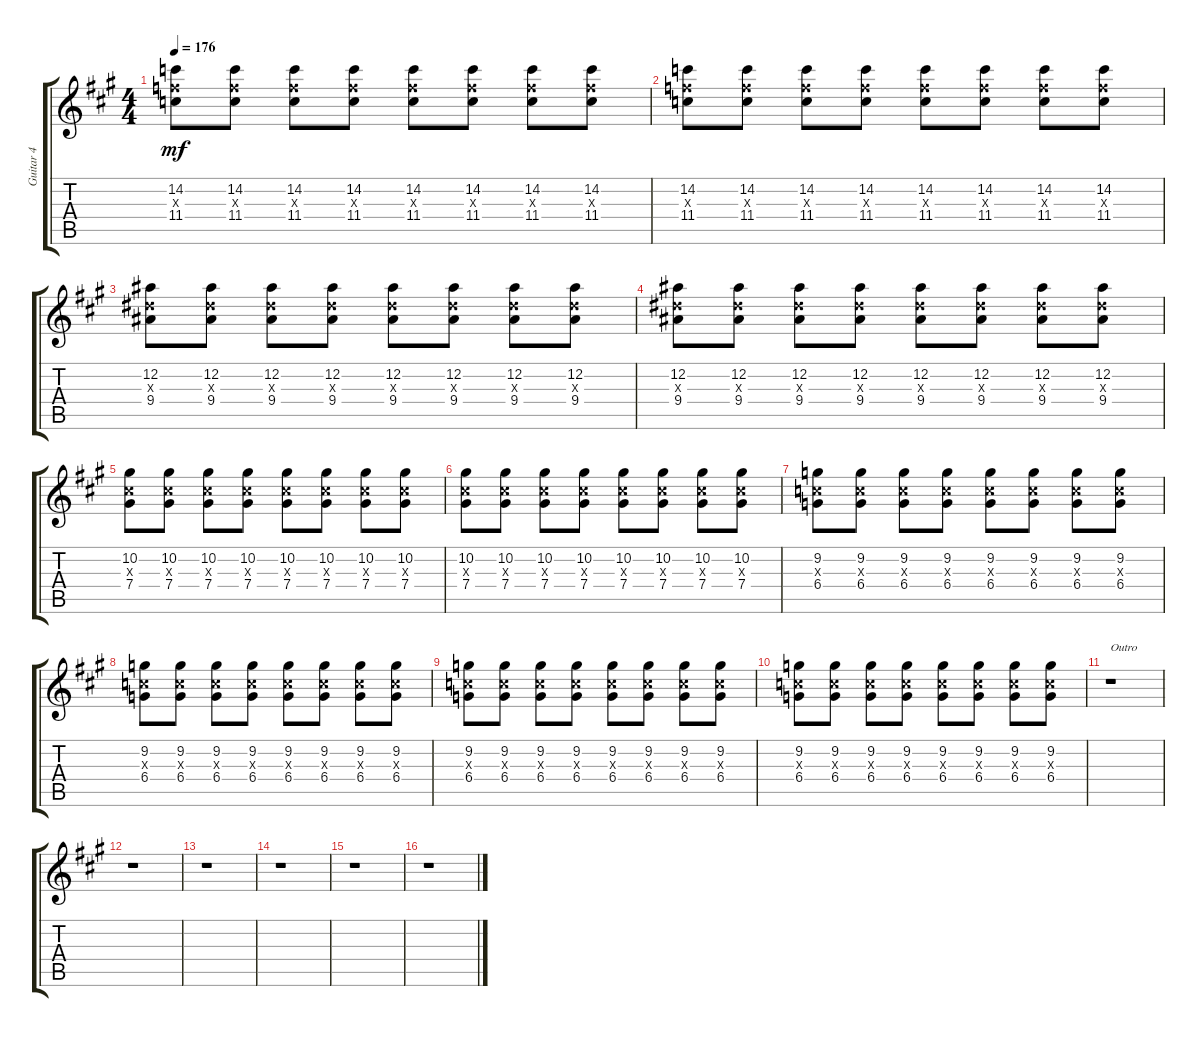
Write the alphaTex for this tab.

\track ("Guitar 4" "Guitar 4") {instrument distortionguitar}
\staff {score tabs}
\tuning (Eb4 Bb3 Gb3 Db3 Ab2 Db2) {hide}
\ts (4 4)
\tempo 176
\clef g2
\ks a
(14.2 11.3{x} 11.4).8{dy mf} (14.2 11.3{x} 11.4).8 (14.2 11.3{x} 11.4).8 (14.2 11.3{x} 11.4).8 (14.2 11.3{x} 11.4).8 (14.2 11.3{x} 11.4).8 (14.2 11.3{x} 11.4).8 (14.2 11.3{x} 11.4).8 |
(14.2 11.3{x} 11.4).8 (14.2 11.3{x} 11.4).8 (14.2 11.3{x} 11.4).8 (14.2 11.3{x} 11.4).8 (14.2 11.3{x} 11.4).8 (14.2 11.3{x} 11.4).8 (14.2 11.3{x} 11.4).8 (14.2 11.3{x} 11.4).8 |
(12.2 9.3{x} 9.4).8 (12.2 9.3{x} 9.4).8 (12.2 9.3{x} 9.4).8 (12.2 9.3{x} 9.4).8 (12.2 9.3{x} 9.4).8 (12.2 9.3{x} 9.4).8 (12.2 9.3{x} 9.4).8 (12.2 9.3{x} 9.4).8 |
(12.2 9.3{x} 9.4).8 (12.2 9.3{x} 9.4).8 (12.2 9.3{x} 9.4).8 (12.2 9.3{x} 9.4).8 (12.2 9.3{x} 9.4).8 (12.2 9.3{x} 9.4).8 (12.2 9.3{x} 9.4).8 (12.2 9.3{x} 9.4).8 |
(10.2 7.3{x} 7.4).8 (10.2 7.3{x} 7.4).8 (10.2 7.3{x} 7.4).8 (10.2 7.3{x} 7.4).8 (10.2 7.3{x} 7.4).8 (10.2 7.3{x} 7.4).8 (10.2 7.3{x} 7.4).8 (10.2 7.3{x} 7.4).8 |
(10.2 7.3{x} 7.4).8 (10.2 7.3{x} 7.4).8 (10.2 7.3{x} 7.4).8 (10.2 7.3{x} 7.4).8 (10.2 7.3{x} 7.4).8 (10.2 7.3{x} 7.4).8 (10.2 7.3{x} 7.4).8 (10.2 7.3{x} 7.4).8 |
(9.2 6.3{x} 6.4).8 (9.2 6.3{x} 6.4).8 (9.2 6.3{x} 6.4).8 (9.2 6.3{x} 6.4).8 (9.2 6.3{x} 6.4).8 (9.2 6.3{x} 6.4).8 (9.2 6.3{x} 6.4).8 (9.2 6.3{x} 6.4).8 |
(9.2 6.3{x} 6.4).8 (9.2 6.3{x} 6.4).8 (9.2 6.3{x} 6.4).8 (9.2 6.3{x} 6.4).8 (9.2 6.3{x} 6.4).8 (9.2 6.3{x} 6.4).8 (9.2 6.3{x} 6.4).8 (9.2 6.3{x} 6.4).8 |
(9.2 6.3{x} 6.4).8 (9.2 6.3{x} 6.4).8 (9.2 6.3{x} 6.4).8 (9.2 6.3{x} 6.4).8 (9.2 6.3{x} 6.4).8 (9.2 6.3{x} 6.4).8 (9.2 6.3{x} 6.4).8 (9.2 6.3{x} 6.4).8 |
(9.2 6.3{x} 6.4).8 (9.2 6.3{x} 6.4).8 (9.2 6.3{x} 6.4).8 (9.2 6.3{x} 6.4).8 (9.2 6.3{x} 6.4).8 (9.2 6.3{x} 6.4).8 (9.2 6.3{x} 6.4).8 (9.2 6.3{x} 6.4).8 |
r.1{txt "Outro"} |
r.1 |
r.1 |
r.1 |
r.1 |
r.1
